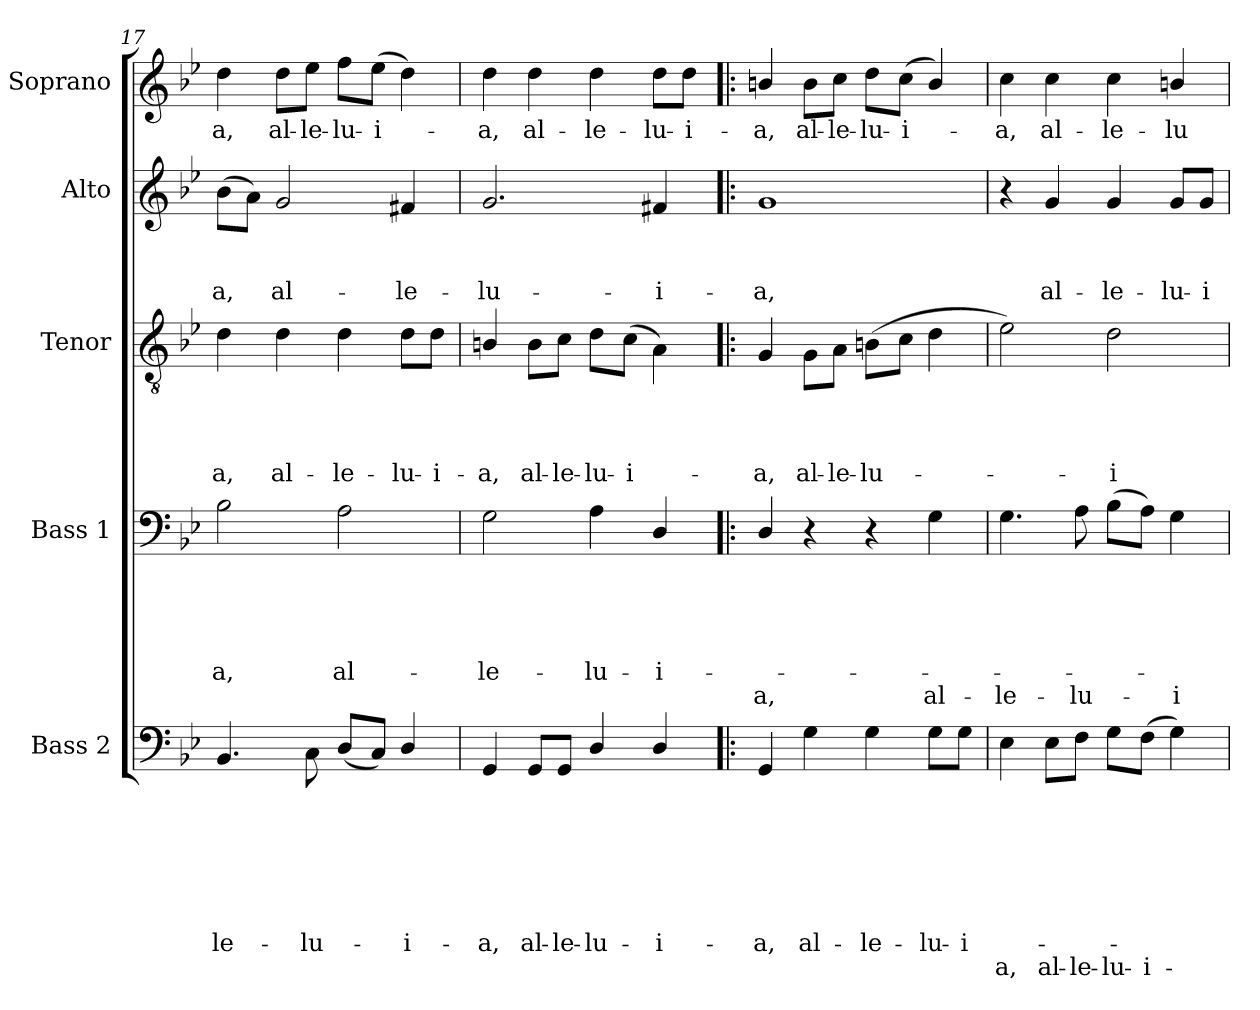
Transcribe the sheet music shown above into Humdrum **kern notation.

**kern	**text	**text	**text	**text	**text	**text	**text	**text	**kern	**text	**text	**text	**text	**text	**text	**kern	**text	**text	**text	**text	**kern	**text	**text	**text	**kern	**text
*part5	*part5	*part5	*part5	*part5	*part5	*part5	*part5	*part5	*part4	*part4	*part4	*part4	*part4	*part4	*part4	*part3	*part3	*part3	*part3	*part3	*part2	*part2	*part2	*part2	*part1	*part1
*staff5	*staff5	*staff5	*staff5	*staff5	*staff5	*staff5	*staff5	*staff5	*staff4	*staff4	*staff4	*staff4	*staff4	*staff4	*staff4	*staff3	*staff3	*staff3	*staff3	*staff3	*staff2	*staff2	*staff2	*staff2	*staff1	*staff1
*I"Bass 2	*	*	*	*	*	*	*	*	*I"Bass 1	*	*	*	*	*	*	*I"Tenor	*	*	*	*	*I"Alto	*	*	*	*I"Soprano	*
!!LO:PB:g=z
*clefF4	*	*	*	*	*	*	*	*	*clefF4	*	*	*	*	*	*	*clefGv2	*	*	*	*	*clefG2	*	*	*	*clefG2	*
*k[b-e-]	*	*	*	*	*	*	*	*	*k[b-e-]	*	*	*	*	*	*	*k[b-e-]	*	*	*	*	*k[b-e-]	*	*	*	*k[b-e-]	*
*B-:	*	*	*	*	*	*	*	*	*B-:	*	*	*	*	*	*	*B-:	*	*	*	*	*B-:	*	*	*	*B-:	*
=17	=17	=17	=17	=17	=17	=17	=17	=17	=17	=17	=17	=17	=17	=17	=17	=17	=17	=17	=17	=17	=17	=17	=17	=17	=17	=17
!	!	!	!	!	!	!	!LO:LY:b	!	!	!	!	!	!	!LO:LY:b	!	!	!	!	!	!LO:LY:b	!	!	!	!LO:LY:b	!	!LO:LY:b
4.BB-/	.	.	.	.	.	.	-le-	.	2B-\	.	.	.	.	-a,	.	4d\	.	.	.	-a,	(>8b-\L	.	.	-a,	4dd\	-a,
.	.	.	.	.	.	.	.	.	.	.	.	.	.	.	.	.	.	.	.	.	8a\J)	.	.	.	.	.
!	!	!	!	!	!	!	!	!	!	!	!	!	!	!	!	!	!	!	!	!LO:LY:b	!	!	!	!LO:LY:b	!	!LO:LY:b
.	.	.	.	.	.	.	.	.	.	.	.	.	.	.	.	4d\	.	.	.	al-	2g/	.	.	al-	8dd\L	al-
!	!	!	!	!	!	!	!LO:LY:b	!	!	!	!	!	!	!	!	!	!	!	!	!	!	!	!	!	!	!LO:LY:b
8C\	.	.	.	.	.	.	-lu-	.	.	.	.	.	.	.	.	.	.	.	.	.	.	.	.	.	8ee-\J	-le-
!	!	!	!	!	!	!	!	!	!	!	!	!	!	!LO:LY:b	!	!	!	!	!	!LO:LY:b	!	!	!	!	!	!LO:LY:b
(<8D/L	.	.	.	.	.	.	.	.	2A\	.	.	.	.	al-	.	4d\	.	.	.	-le-	.	.	.	.	8ff\L	-lu-
!	!	!	!	!	!	!	!	!	!	!	!	!	!	!	!	!	!	!	!	!	!	!	!	!	!	!LO:LY:b:rj
8C/J)	.	.	.	.	.	.	.	.	.	.	.	.	.	.	.	.	.	.	.	.	.	.	.	.	(>8ee-\J	-i-
!	!	!	!	!	!	!	!LO:LY:b	!	!	!	!	!	!	!	!	!	!	!	!	!LO:LY:b	!	!	!	!LO:LY:b	!	!
4D/	.	.	.	.	.	.	-i-	.	.	.	.	.	.	.	.	8d\L	.	.	.	-lu-	4f#X/	.	.	-le-	4dd\)	.
!	!	!	!	!	!	!	!	!	!	!	!	!	!	!	!	!	!	!	!	!LO:LY:b	!	!	!	!	!	!
.	.	.	.	.	.	.	.	.	.	.	.	.	.	.	.	8d\J	.	.	.	-i-	.	.	.	.	.	.
=18	=18	=18	=18	=18	=18	=18	=18	=18	=18	=18	=18	=18	=18	=18	=18	=18	=18	=18	=18	=18	=18	=18	=18	=18	=18	=18
!	!	!	!	!	!	!	!LO:LY:b	!	!	!	!	!	!	!LO:LY:b	!	!	!	!	!	!LO:LY:b	!	!	!	!LO:LY:b	!	!LO:LY:b
4GG/	.	.	.	.	.	.	-a,	.	2G\	.	.	.	.	-le-	.	4Bn/	.	.	.	-a,	2.g/	.	.	-lu-	4dd\	-a,
!	!	!	!	!	!	!	!LO:LY:b	!	!	!	!	!	!	!	!	!	!	!	!	!LO:LY:b	!	!	!	!	!	!LO:LY:b
8GG/L	.	.	.	.	.	.	al-	.	.	.	.	.	.	.	.	8B\L	.	.	.	al-	.	.	.	.	4dd\	al-
!	!	!	!	!	!	!	!LO:LY:b	!	!	!	!	!	!	!	!	!	!	!	!	!LO:LY:b	!	!	!	!	!	!
8GG/J	.	.	.	.	.	.	-le-	.	.	.	.	.	.	.	.	8c\J	.	.	.	-le-	.	.	.	.	.	.
!	!	!	!	!	!	!	!LO:LY:b:rj	!	!	!	!	!	!	!LO:LY:b	!	!	!	!	!	!LO:LY:b	!	!	!	!	!	!LO:LY:b
4D/	.	.	.	.	.	.	-lu-	.	4A\	.	.	.	.	-lu-	.	8d\L	.	.	.	-lu-	.	.	.	.	4dd\	-le-
!	!	!	!	!	!	!	!	!	!	!	!	!	!	!	!	!	!	!	!	!LO:LY:b:rj	!	!	!	!	!	!
.	.	.	.	.	.	.	.	.	.	.	.	.	.	.	.	(>8c\J	.	.	.	-i-	.	.	.	.	.	.
!	!	!	!	!	!	!	!LO:LY:b	!	!	!	!	!	!	!LO:LY:b	!	!	!	!	!	!	!	!	!	!LO:LY:b	!	!LO:LY:b
4D/	.	.	.	.	.	.	-i-	.	4D/	.	.	.	.	-i-	.	4A\)	.	.	.	.	4f#X/	.	.	-i-	8dd\L	-lu-
!	!	!	!	!	!	!	!	!	!	!	!	!	!	!	!	!	!	!	!	!	!	!	!	!	!	!LO:LY:b
.	.	.	.	.	.	.	.	.	.	.	.	.	.	.	.	.	.	.	.	.	.	.	.	.	8dd\J	-i-
=19!|:	=19!|:	=19!|:	=19!|:	=19!|:	=19!|:	=19!|:	=19!|:	=19!|:	=19!|:	=19!|:	=19!|:	=19!|:	=19!|:	=19!|:	=19!|:	=19!|:	=19!|:	=19!|:	=19!|:	=19!|:	=19!|:	=19!|:	=19!|:	=19!|:	=19!|:	=19!|:
!	!	!	!	!	!	!	!LO:LY:b	!	!	!	!	!	!	!	!LO:LY:b	!	!	!	!	!LO:LY:b	!	!	!	!LO:LY:b	!	!LO:LY:b
4GG/	.	.	.	.	.	.	-a,	.	4D/	.	.	.	.	.	-a,	4G/	.	.	.	-a,	1g	.	.	-a,	4bn/	-a,
!	!	!	!	!	!	!	!LO:LY:b	!	!	!	!	!	!	!	!	!	!	!	!	!LO:LY:b	!	!	!	!	!	!LO:LY:b
4G\	.	.	.	.	.	.	al-	.	4r	.	.	.	.	.	.	8G\L	.	.	.	al-	.	.	.	.	8b\L	al-
!	!	!	!	!	!	!	!	!	!	!	!	!	!	!	!	!	!	!	!	!LO:LY:b	!	!	!	!	!	!LO:LY:b
.	.	.	.	.	.	.	.	.	.	.	.	.	.	.	.	8A\J	.	.	.	-le-	.	.	.	.	8cc\J	-le-
!	!	!	!	!	!	!	!LO:LY:b	!	!	!	!	!	!	!	!	!	!	!	!	!LO:LY:b	!	!	!	!	!	!LO:LY:b
4G\	.	.	.	.	.	.	-le-	.	4r	.	.	.	.	.	.	(>8Bn\L	.	.	.	-lu-	.	.	.	.	8dd\L	-lu-
!	!	!	!	!	!	!	!	!	!	!	!	!	!	!	!	!	!	!	!	!	!	!	!	!	!	!LO:LY:b:rj
.	.	.	.	.	.	.	.	.	.	.	.	.	.	.	.	8c\J	.	.	.	.	.	.	.	.	(>8cc\J	-i-
!	!	!	!	!	!	!	!LO:LY:b	!	!	!	!	!	!	!	!LO:LY:b	!	!	!	!	!	!	!	!	!	!	!
8G\L	.	.	.	.	.	.	-lu-	.	4G\	.	.	.	.	.	al-	4d\	.	.	.	.	.	.	.	.	4b/)	.
!	!	!	!	!	!	!	!LO:LY:b	!	!	!	!	!	!	!	!	!	!	!	!	!	!	!	!	!	!	!
8G\J	.	.	.	.	.	.	-i-	.	.	.	.	.	.	.	.	.	.	.	.	.	.	.	.	.	.	.
=20	=20	=20	=20	=20	=20	=20	=20	=20	=20	=20	=20	=20	=20	=20	=20	=20	=20	=20	=20	=20	=20	=20	=20	=20	=20	=20
!	!	!	!	!	!	!	!	!LO:LY:b	!	!	!	!	!	!	!LO:LY:b	!	!	!	!	!	!	!	!	!	!	!LO:LY:b
4E-\	.	.	.	.	.	.	.	a,	4.G\	.	.	.	.	.	-le-	2e-\)	.	.	.	.	4r	.	.	.	4cc\	-a,
!	!	!	!	!	!	!	!	!LO:LY:b	!	!	!	!	!	!	!	!	!	!	!	!	!	!	!	!LO:LY:b	!	!LO:LY:b
8E-\L	.	.	.	.	.	.	.	al-	.	.	.	.	.	.	.	.	.	.	.	.	4g/	.	.	al-	4cc\	al-
!	!	!	!	!	!	!	!	!LO:LY:b	!	!	!	!	!	!	!LO:LY:b	!	!	!	!	!	!	!	!	!	!	!
8F\J	.	.	.	.	.	.	.	-le-	8A\	.	.	.	.	.	-lu-	.	.	.	.	.	.	.	.	.	.	.
!	!	!	!	!	!	!	!	!LO:LY:b	!	!	!	!	!	!	!	!	!	!	!	!LO:LY:b	!	!	!	!LO:LY:b	!	!LO:LY:b
8G\L	.	.	.	.	.	.	.	-lu-	(>8B-\L	.	.	.	.	.	.	2d\	.	.	.	-i-	4g/	.	.	-le-	4cc\	-le-
!	!	!	!	!	!	!	!	!LO:LY:b:rj	!	!	!	!	!	!	!	!	!	!	!	!	!	!	!	!	!	!
(>8F\J	.	.	.	.	.	.	.	-i-	8A\J)	.	.	.	.	.	.	.	.	.	.	.	.	.	.	.	.	.
!	!	!	!	!	!	!	!	!	!	!	!	!	!	!	!LO:LY:b	!	!	!	!	!	!	!	!	!LO:LY:b	!	!LO:LY:b
4G\)	.	.	.	.	.	.	.	.	4G\	.	.	.	.	.	-i-	.	.	.	.	.	8g/L	.	.	-lu-	4bn/	-lu-
!	!	!	!	!	!	!	!	!	!	!	!	!	!	!	!	!	!	!	!	!	!	!	!	!LO:LY:b	!	!
.	.	.	.	.	.	.	.	.	.	.	.	.	.	.	.	.	.	.	.	.	8g/J	.	.	-i-	.	.
=	=	=	=	=	=	=	=	=	=	=	=	=	=	=	=	=	=	=	=	=	=	=	=	=	=	=
*-	*-	*-	*-	*-	*-	*-	*-	*-	*-	*-	*-	*-	*-	*-	*-	*-	*-	*-	*-	*-	*-	*-	*-	*-	*-	*-
